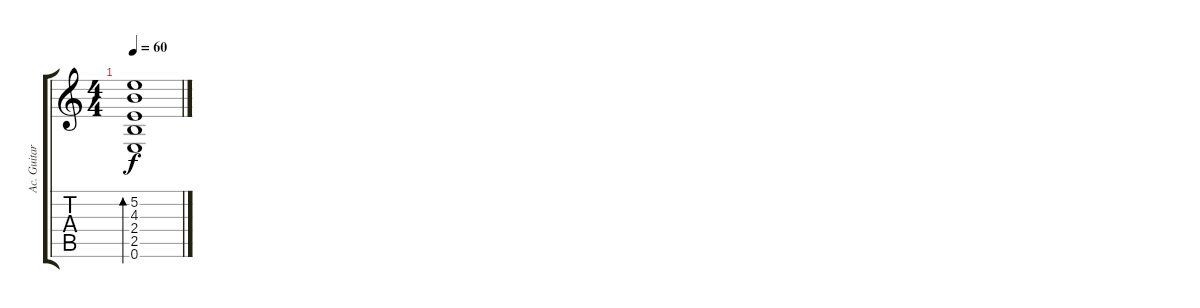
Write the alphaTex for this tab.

\track ("Ac. Guitar 2" "Ac. Guitar") {instrument acousticguitarnylon}
\staff {score tabs}
\tuning (E4 B3 G3 D3 A2 E2) {hide}
\ts (4 4)
\tempo 60
\clef g2
\ks c
(5.2 4.3 2.4 2.5 0.6).1{bd 120 dy f}
